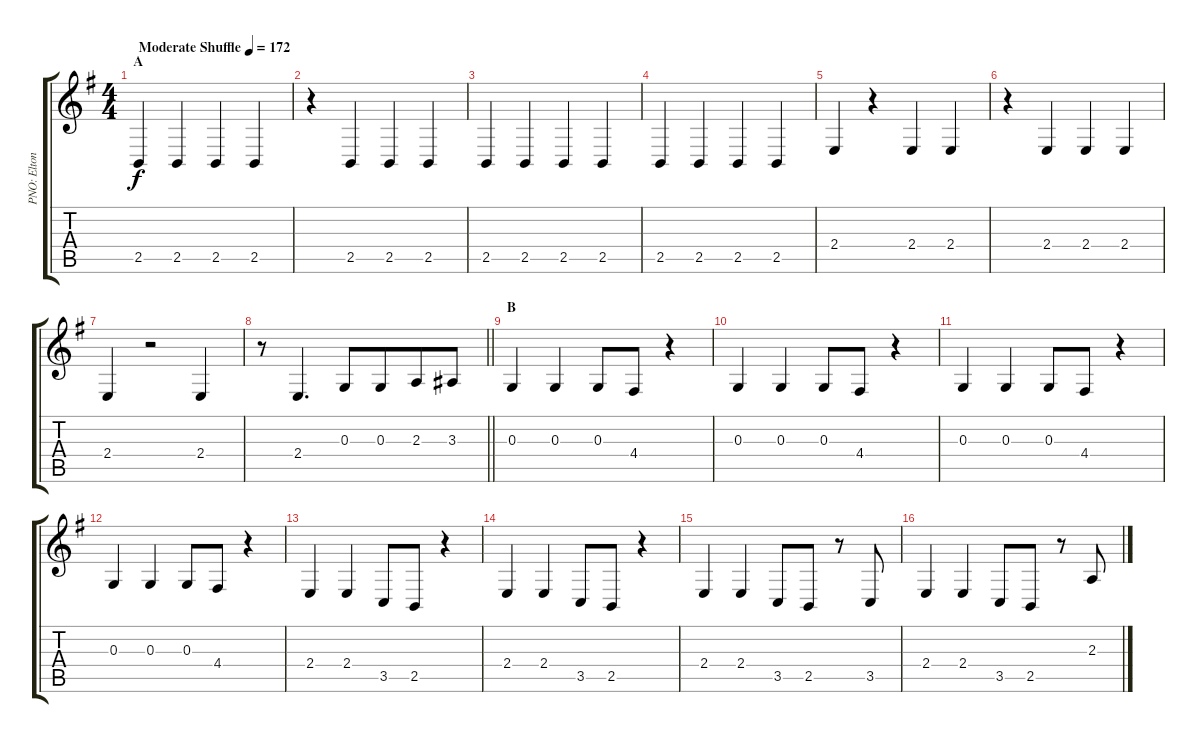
\track ("PNO: Elton John(LH)" "PNO: Elton") {instrument acousticgrandpiano}
\staff {score tabs}
\tuning (E4 B3 G3 D3 A2 E2) {hide}
\ts (4 4)
\section ("" "A")
\tempo (172 "Moderate Shuffle")
\clef g2
\ks g
2.5.4{dy f instrument acousticgrandpiano} 2.5.4 2.5.4 2.5.4 |
r.4 2.5.4 2.5.4 2.5.4 |
2.5.4 2.5.4 2.5.4 2.5.4 |
2.5.4 2.5.4 2.5.4 2.5.4 |
2.4.4 r.4 2.4.4 2.4.4 |
r.4 2.4.4 2.4.4 2.4.4 |
2.4.4 r.2 2.4.4 |
\barLineRight lightlight
r.8 2.4.4{d} 0.3.8 0.3.8{beam merge} 2.3.8 3.3.8 |
\section ("" "B")
0.3.4 0.3.4 0.3.8 4.4.8 r.4 |
0.3.4 0.3.4 0.3.8 4.4.8 r.4 |
0.3.4 0.3.4 0.3.8 4.4.8 r.4 |
0.3.4 0.3.4 0.3.8 4.4.8 r.4 |
2.4.4 2.4.4 3.5.8 2.5.8 r.4 |
2.4.4 2.4.4 3.5.8 2.5.8 r.4 |
2.4.4 2.4.4 3.5.8 2.5.8 r.8 3.5.8 |
2.4.4 2.4.4 3.5.8 2.5.8 r.8 2.3.8
